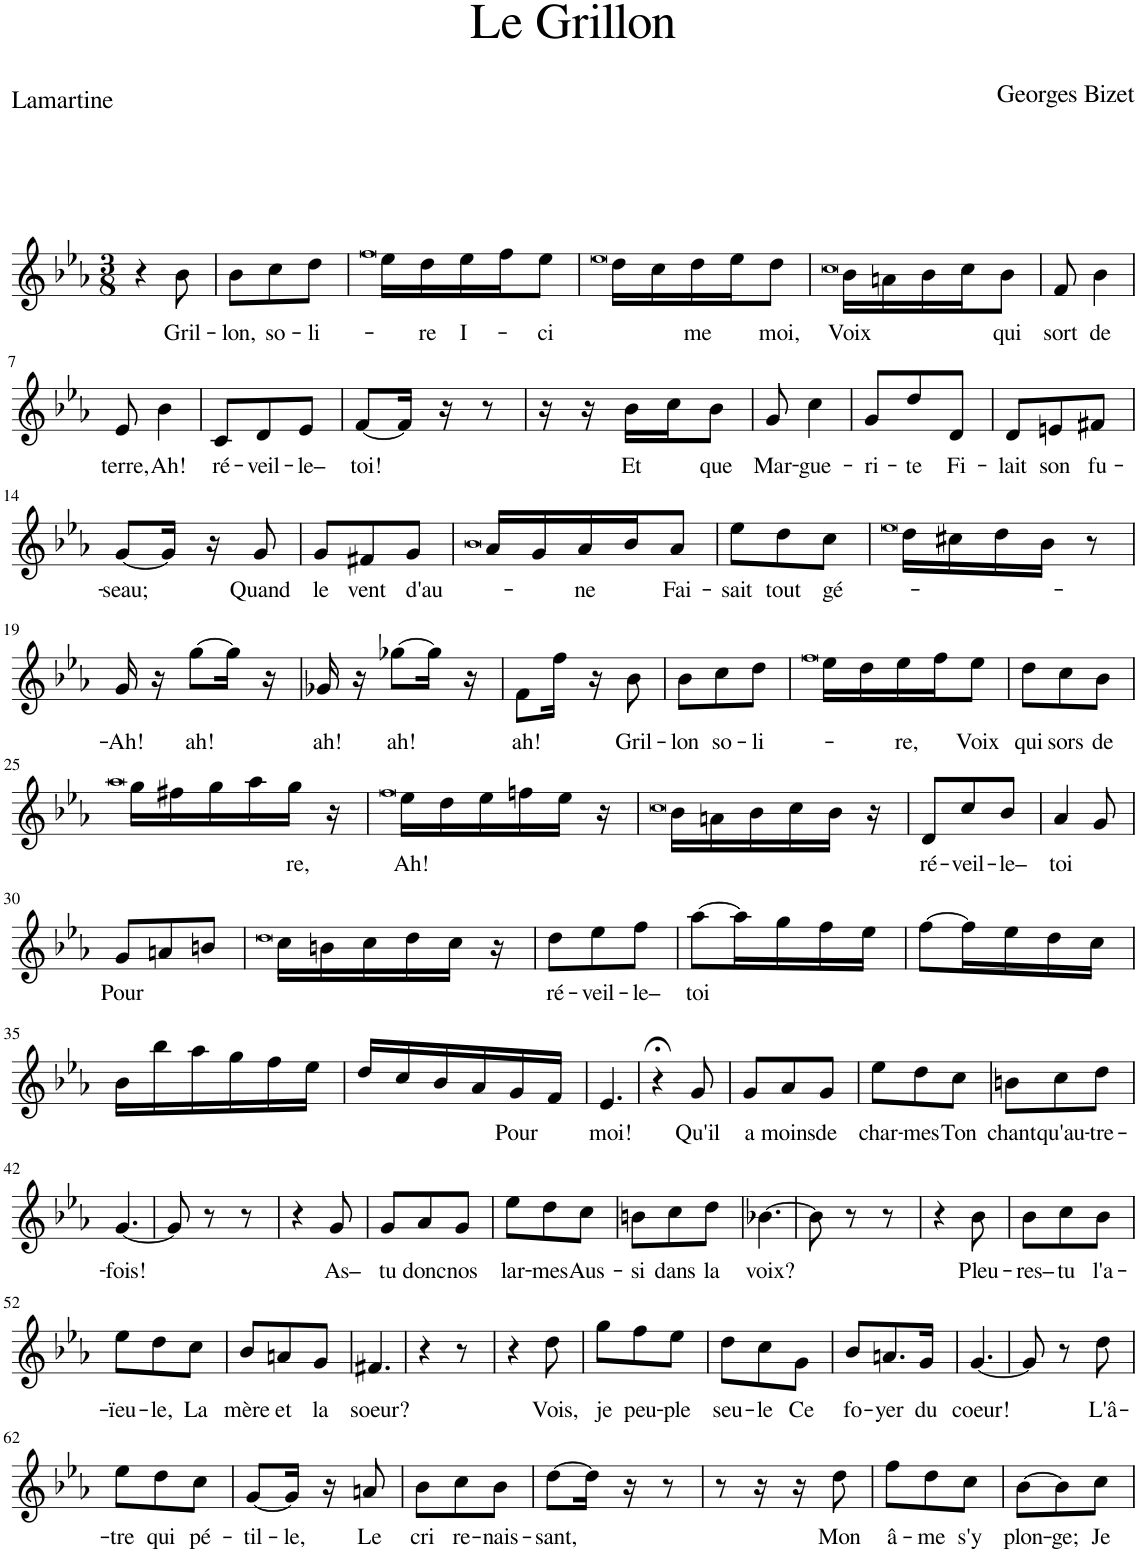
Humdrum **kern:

**kern	**text
*part1	*part1
*staff1	*staff1
*I"Piano	*
*I'Pno	*
*clefG2	*
*k[b-e-a-]	*
*M3/8	*
=1	=1
4r	.
!	!LO:LY:b
8b-\	Gril-
=2	=2
!	!LO:LY:b
8b-\L	-lon,
!	!LO:LY:b
8cc\	so-
!	!LO:LY:b
8dd\J	-li-
=3	=3
0qff	.
16ee-\LL	.
!	!LO:LY:b
16dd\	-re
!	!LO:LY:b
16ee-\	I-
16ff\J	.
!	!LO:LY:b
8ee-\J	-ci
=4	=4
0qee-	.
16dd\LL	.
16cc\	.
!	!LO:LY:b
16dd\	-me
16ee-\J	.
!	!LO:LY:b
8dd\J	moi,
=5	=5
0qcc	.
!	!LO:LY:b
16b-\LL	Voix
16an\	.
16b-\	.
16cc\J	.
!	!LO:LY:b
8b-\J	qui
=6	=6
!	!LO:LY:b
8f/	sort
!	!LO:LY:b
4b-\	de
!!LO:LB:g=z
=7	=7
!	!LO:LY:b
8e-/	terre,
!	!LO:LY:b
4b-\	Ah!
=8	=8
!	!LO:LY:b
8c/L	ré-
!	!LO:LY:b
8d/	-veil-
!	!LO:LY:b
8e-/J	-le–
=9	=9
!	!LO:LY:b
[8f/L	toi!
16f/Jk]	.
16r	.
8r	.
=10	=10
16r	.
16r	.
!	!LO:LY:b
16b-\LL	Et
16cc\J	.
!	!LO:LY:b
8b-\J	que
=11	=11
!	!LO:LY:b
8g/	Mar-
!	!LO:LY:b
4cc\	-gue-
=12	=12
!	!LO:LY:b
8g/L	-ri-
!	!LO:LY:b
8dd/	-te
!	!LO:LY:b
8d/J	Fi-
=13	=13
!	!LO:LY:b
8d/L	-lait
!	!LO:LY:b
8en/	son
!	!LO:LY:b
8f#X/J	fu-
!!LO:LB:g=z
=14	=14
!	!LO:LY:b
[8g/L	-seau;
16g/Jk]	.
16r	.
!	!LO:LY:b
8g/	Quand
=15	=15
!	!LO:LY:b
8g/L	le
!	!LO:LY:b
8f#X/	vent
!	!LO:LY:b
8g/J	d'au-
=16	=16
0qb-	.
16a-/LL	.
16g/	.
!	!LO:LY:b
16a-/	-ne
16b-/J	.
!	!LO:LY:b
8a-/J	Fai-
=17	=17
!	!LO:LY:b
8ee-\L	-sait
!	!LO:LY:b
8dd\	tout
!	!LO:LY:b
8cc\J	gé-
=18	=18
0qee-	.
16dd\LL	.
16cc#X\	.
16dd\	.
16b-\JJ	.
8r	.
!!LO:LB:g=z
=19	=19
!	!LO:LY:b
16g/	Ah!
16r	.
!	!LO:LY:b
[8gg\L	ah!
16gg\Jk]	.
16r	.
=20	=20
!	!LO:LY:b
16g-X/	ah!
16r	.
!	!LO:LY:b
[8gg-X\L	ah!
16gg-\Jk]	.
16r	.
=21	=21
!	!LO:LY:b
8f\L	ah!
16ff\Jk	.
16r	.
!	!LO:LY:b
8b-\	Gril-
=22	=22
!	!LO:LY:b
8b-\L	-lon
!	!LO:LY:b
8cc\	so-
!	!LO:LY:b
8dd\J	-li-
=23	=23
0qff	.
16ee-\LL	.
16dd\	.
!	!LO:LY:b
16ee-\	-re,
16ff\J	.
!	!LO:LY:b
8ee-\J	Voix
=24	=24
!	!LO:LY:b
8dd\L	qui
!	!LO:LY:b
8cc\	sors
!	!LO:LY:b
8b-\J	de
!!LO:LB:g=z
=25	=25
0qaa-	.
16gg\LL	.
16ff#X\	.
16gg\	.
16aa-\	.
!	!LO:LY:b
16gg\JJ	-re,
16r	.
=26	=26
0qff	.
!	!LO:LY:b
16ee-\LL	Ah!
16dd\	.
16ee-\	.
16ffn\	.
16ee-\JJ	.
16r	.
=27	=27
0qcc	.
16b-\LL	.
16an\	.
16b-\	.
16cc\	.
16b-\JJ	.
16r	.
=28	=28
!	!LO:LY:b
8d/L	ré-
!	!LO:LY:b
8cc/	-veil-
!	!LO:LY:b
8b-/J	-le–
=29	=29
!	!LO:LY:b
4a-/	toi
8g/	.
!!LO:LB:g=z
=30	=30
!	!LO:LY:b
8g/L	Pour
8an/	.
8bn/J	.
=31	=31
0qdd	.
16cc\LL	.
16bn\	.
16cc\	.
16dd\	.
16cc\JJ	.
16r	.
=32	=32
!	!LO:LY:b
8dd\L	ré-
!	!LO:LY:b
8ee-\	-veil-
!	!LO:LY:b
8ff\J	-le–
=33	=33
!	!LO:LY:b
[8aa-\L	toi
16aa-\L]	.
16gg\	.
16ff\	.
16ee-\JJ	.
=34	=34
[8ff\L	.
16ff\L]	.
16ee-\	.
16dd\	.
16cc\JJ	.
!!LO:LB:g=z
=35	=35
16b-\LL	.
16bb-\	.
16aa-\	.
16gg\	.
16ff\	.
16ee-\JJ	.
=36	=36
16dd/LL	.
16cc/	.
16b-/	.
16a-/	.
!	!LO:LY:b
16g/	Pour
16f/JJ	.
=37	=37
!	!LO:LY:b
4.e-/	moi!
=38	=38
4r;<	.
!	!LO:LY:b
8g/	Qu'il
=39	=39
!	!LO:LY:b
8g/L	a
!	!LO:LY:b
8a-/	moins
!	!LO:LY:b
8g/J	de
=40	=40
!	!LO:LY:b
8ee-\L	char-
!	!LO:LY:b
8dd\	-mes
!	!LO:LY:b
8cc\J	Ton
=41	=41
!	!LO:LY:b
8bn\L	chant
!	!LO:LY:b
8cc\	qu'au-
!	!LO:LY:b
8dd\J	-tre-
!!LO:LB:g=z
=42	=42
!	!LO:LY:b
[4.g/	-fois!
=43	=43
8g/]	.
8r	.
8r	.
=44	=44
4r	.
!	!LO:LY:b
8g/	As–
=45	=45
!	!LO:LY:b
8g/L	tu
!	!LO:LY:b
8a-/	donc
!	!LO:LY:b
8g/J	nos
=46	=46
!	!LO:LY:b
8ee-\L	lar-
!	!LO:LY:b
8dd\	-mes
!	!LO:LY:b
8cc\J	Aus-
=47	=47
!	!LO:LY:b
8bn\L	-si
!	!LO:LY:b
8cc\	dans
!	!LO:LY:b
8dd\J	la
=48	=48
!	!LO:LY:b
[4.b-X\	voix?
=49	=49
8b-\]	.
8r	.
8r	.
=50	=50
4r	.
!	!LO:LY:b
8b-\	Pleu-
=51	=51
!	!LO:LY:b
8b-\L	-res–
!	!LO:LY:b
8cc\	tu
!	!LO:LY:b
8b-\J	l'a-
!!LO:LB:g=z
=52	=52
!	!LO:LY:b
8ee-\L	-ïeu-
!	!LO:LY:b
8dd\	-le,
!	!LO:LY:b
8cc\J	La
=53	=53
!	!LO:LY:b
8b-/L	mère
!	!LO:LY:b
8an/	et
!	!LO:LY:b
8g/J	la
=54	=54
!	!LO:LY:b
4.f#X/	soeur?
=55	=55
4r	.
8r	.
=56	=56
4r	.
!	!LO:LY:b
8dd\	Vois,
=57	=57
!	!LO:LY:b
8gg\L	je
!	!LO:LY:b
8ff\	peu-
!	!LO:LY:b
8ee-\J	-ple
=58	=58
!	!LO:LY:b
8dd\L	seu-
!	!LO:LY:b
8cc\	-le
!	!LO:LY:b
8g\J	Ce
=59	=59
!	!LO:LY:b
8b-/L	fo-
!	!LO:LY:b
8.an/	-yer
!	!LO:LY:b
16g/Jk	du
=60	=60
!	!LO:LY:b
[4.g/	coeur!
=61	=61
8g/]	.
8r	.
!	!LO:LY:b
8dd\	L'â-
!!LO:LB:g=z
=62	=62
!	!LO:LY:b
8ee-\L	-tre
!	!LO:LY:b
8dd\	qui
!	!LO:LY:b
8cc\J	pé-
=63	=63
!	!LO:LY:b
[8g/L	-til-
!	!LO:LY:b
16g/Jk]	-le,
16r	.
!	!LO:LY:b
8an/	Le
=64	=64
!	!LO:LY:b
8b-\L	cri
!	!LO:LY:b
8cc\	re-
!	!LO:LY:b
8b-\J	-nais-
=65	=65
!	!LO:LY:b
[8dd\L	-sant,
16dd\Jk]	.
16r	.
8r	.
=66	=66
8r	.
16r	.
16r	.
!	!LO:LY:b
8dd\	Mon
=67	=67
!	!LO:LY:b
8ff\L	â-
!	!LO:LY:b
8dd\	-me
!	!LO:LY:b
8cc\J	s'y
=68	=68
!	!LO:LY:b
[8b-\L	plon-
!	!LO:LY:b
8b-\]	-ge;
!	!LO:LY:b
8cc\J	Je
=	=
*-	*-
